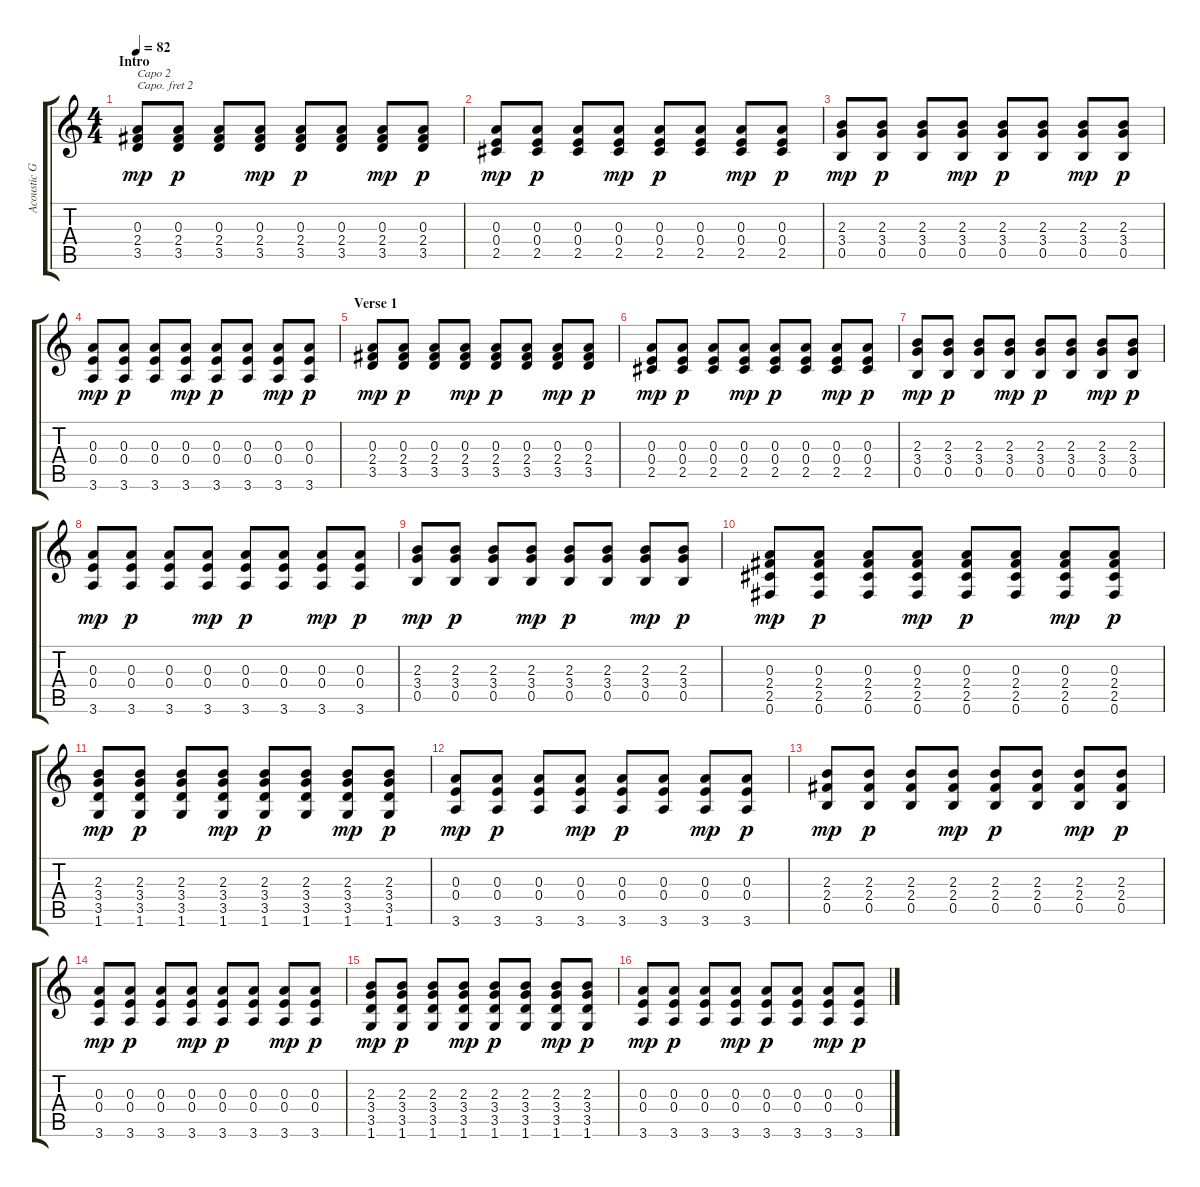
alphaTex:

\track ("Acoustic Guitar" "Acoustic G") {instrument acousticguitarsteel}
\staff {score tabs}
\capo 2
\tuning (E4 B3 G3 D3 A2 E2) {hide}
\ts (4 4)
\section ("" "Intro")
\tempo 82
\clef g2
\ks c
(0.3 2.4 3.5).8{txt "Capo 2" dy mp instrument acousticguitarsteel} (0.3 2.4 3.5).8{dy p} (0.3 2.4 3.5).8 (0.3 2.4 3.5).8{dy mp} (0.3 2.4 3.5).8{dy p} (0.3 2.4 3.5).8 (0.3 2.4 3.5).8{dy mp} (0.3 2.4 3.5).8{dy p} |
(0.3 0.4 2.5).8{dy mp} (0.3 0.4 2.5).8{dy p} (0.3 0.4 2.5).8 (0.3 0.4 2.5).8{dy mp} (0.3 0.4 2.5).8{dy p} (0.3 0.4 2.5).8 (0.3 0.4 2.5).8{dy mp} (0.3 0.4 2.5).8{dy p} |
(2.3 3.4 0.5).8{dy mp} (2.3 3.4 0.5).8{dy p} (2.3 3.4 0.5).8 (2.3 3.4 0.5).8{dy mp} (2.3 3.4 0.5).8{dy p} (2.3 3.4 0.5).8 (2.3 3.4 0.5).8{dy mp} (2.3 3.4 0.5).8{dy p} |
(0.3 0.4 3.6).8{dy mp} (0.3 0.4 3.6).8{dy p} (0.3 0.4 3.6).8 (0.3 0.4 3.6).8{dy mp} (0.3 0.4 3.6).8{dy p} (0.3 0.4 3.6).8 (0.3 0.4 3.6).8{dy mp} (0.3 0.4 3.6).8{dy p} |
\section ("" "Verse 1")
(0.3 2.4 3.5).8{dy mp} (0.3 2.4 3.5).8{dy p} (0.3 2.4 3.5).8 (0.3 2.4 3.5).8{dy mp} (0.3 2.4 3.5).8{dy p} (0.3 2.4 3.5).8 (0.3 2.4 3.5).8{dy mp} (0.3 2.4 3.5).8{dy p} |
(0.3 0.4 2.5).8{dy mp} (0.3 0.4 2.5).8{dy p} (0.3 0.4 2.5).8 (0.3 0.4 2.5).8{dy mp} (0.3 0.4 2.5).8{dy p} (0.3 0.4 2.5).8 (0.3 0.4 2.5).8{dy mp} (0.3 0.4 2.5).8{dy p} |
(2.3 3.4 0.5).8{dy mp} (2.3 3.4 0.5).8{dy p} (2.3 3.4 0.5).8 (2.3 3.4 0.5).8{dy mp} (2.3 3.4 0.5).8{dy p} (2.3 3.4 0.5).8 (2.3 3.4 0.5).8{dy mp} (2.3 3.4 0.5).8{dy p} |
(0.3 0.4 3.6).8{dy mp} (0.3 0.4 3.6).8{dy p} (0.3 0.4 3.6).8 (0.3 0.4 3.6).8{dy mp} (0.3 0.4 3.6).8{dy p} (0.3 0.4 3.6).8 (0.3 0.4 3.6).8{dy mp} (0.3 0.4 3.6).8{dy p} |
(2.3 3.4 0.5).8{dy mp} (2.3 3.4 0.5).8{dy p} (2.3 3.4 0.5).8 (2.3 3.4 0.5).8{dy mp} (2.3 3.4 0.5).8{dy p} (2.3 3.4 0.5).8 (2.3 3.4 0.5).8{dy mp} (2.3 3.4 0.5).8{dy p} |
(0.3 2.4 2.5 0.6).8{dy mp} (0.3 2.4 2.5 0.6).8{dy p} (0.3 2.4 2.5 0.6).8 (0.3 2.4 2.5 0.6).8{dy mp} (0.3 2.4 2.5 0.6).8{dy p} (0.3 2.4 2.5 0.6).8 (0.3 2.4 2.5 0.6).8{dy mp} (0.3 2.4 2.5 0.6).8{dy p} |
(2.3 3.4 3.5 1.6).8{dy mp} (2.3 3.4 3.5 1.6).8{dy p} (2.3 3.4 3.5 1.6).8 (2.3 3.4 3.5 1.6).8{dy mp} (2.3 3.4 3.5 1.6).8{dy p} (2.3 3.4 3.5 1.6).8 (2.3 3.4 3.5 1.6).8{dy mp} (2.3 3.4 3.5 1.6).8{dy p} |
(0.3 0.4 3.6).8{dy mp} (0.3 0.4 3.6).8{dy p} (0.3 0.4 3.6).8 (0.3 0.4 3.6).8{dy mp} (0.3 0.4 3.6).8{dy p} (0.3 0.4 3.6).8 (0.3 0.4 3.6).8{dy mp} (0.3 0.4 3.6).8{dy p} |
(2.3 2.4 0.5).8{dy mp} (2.3 2.4 0.5).8{dy p} (2.3 2.4 0.5).8 (2.3 2.4 0.5).8{dy mp} (2.3 2.4 0.5).8{dy p} (2.3 2.4 0.5).8 (2.3 2.4 0.5).8{dy mp} (2.3 2.4 0.5).8{dy p} |
(0.3 0.4 3.6).8{dy mp} (0.3 0.4 3.6).8{dy p} (0.3 0.4 3.6).8 (0.3 0.4 3.6).8{dy mp} (0.3 0.4 3.6).8{dy p} (0.3 0.4 3.6).8 (0.3 0.4 3.6).8{dy mp} (0.3 0.4 3.6).8{dy p} |
(2.3 3.4 3.5 1.6).8{dy mp} (2.3 3.4 3.5 1.6).8{dy p} (2.3 3.4 3.5 1.6).8 (2.3 3.4 3.5 1.6).8{dy mp} (2.3 3.4 3.5 1.6).8{dy p} (2.3 3.4 3.5 1.6).8 (2.3 3.4 3.5 1.6).8{dy mp} (2.3 3.4 3.5 1.6).8{dy p} |
(0.3 0.4 3.6).8{dy mp} (0.3 0.4 3.6).8{dy p} (0.3 0.4 3.6).8 (0.3 0.4 3.6).8{dy mp} (0.3 0.4 3.6).8{dy p} (0.3 0.4 3.6).8 (0.3 0.4 3.6).8{dy mp} (0.3 0.4 3.6).8{dy p}
